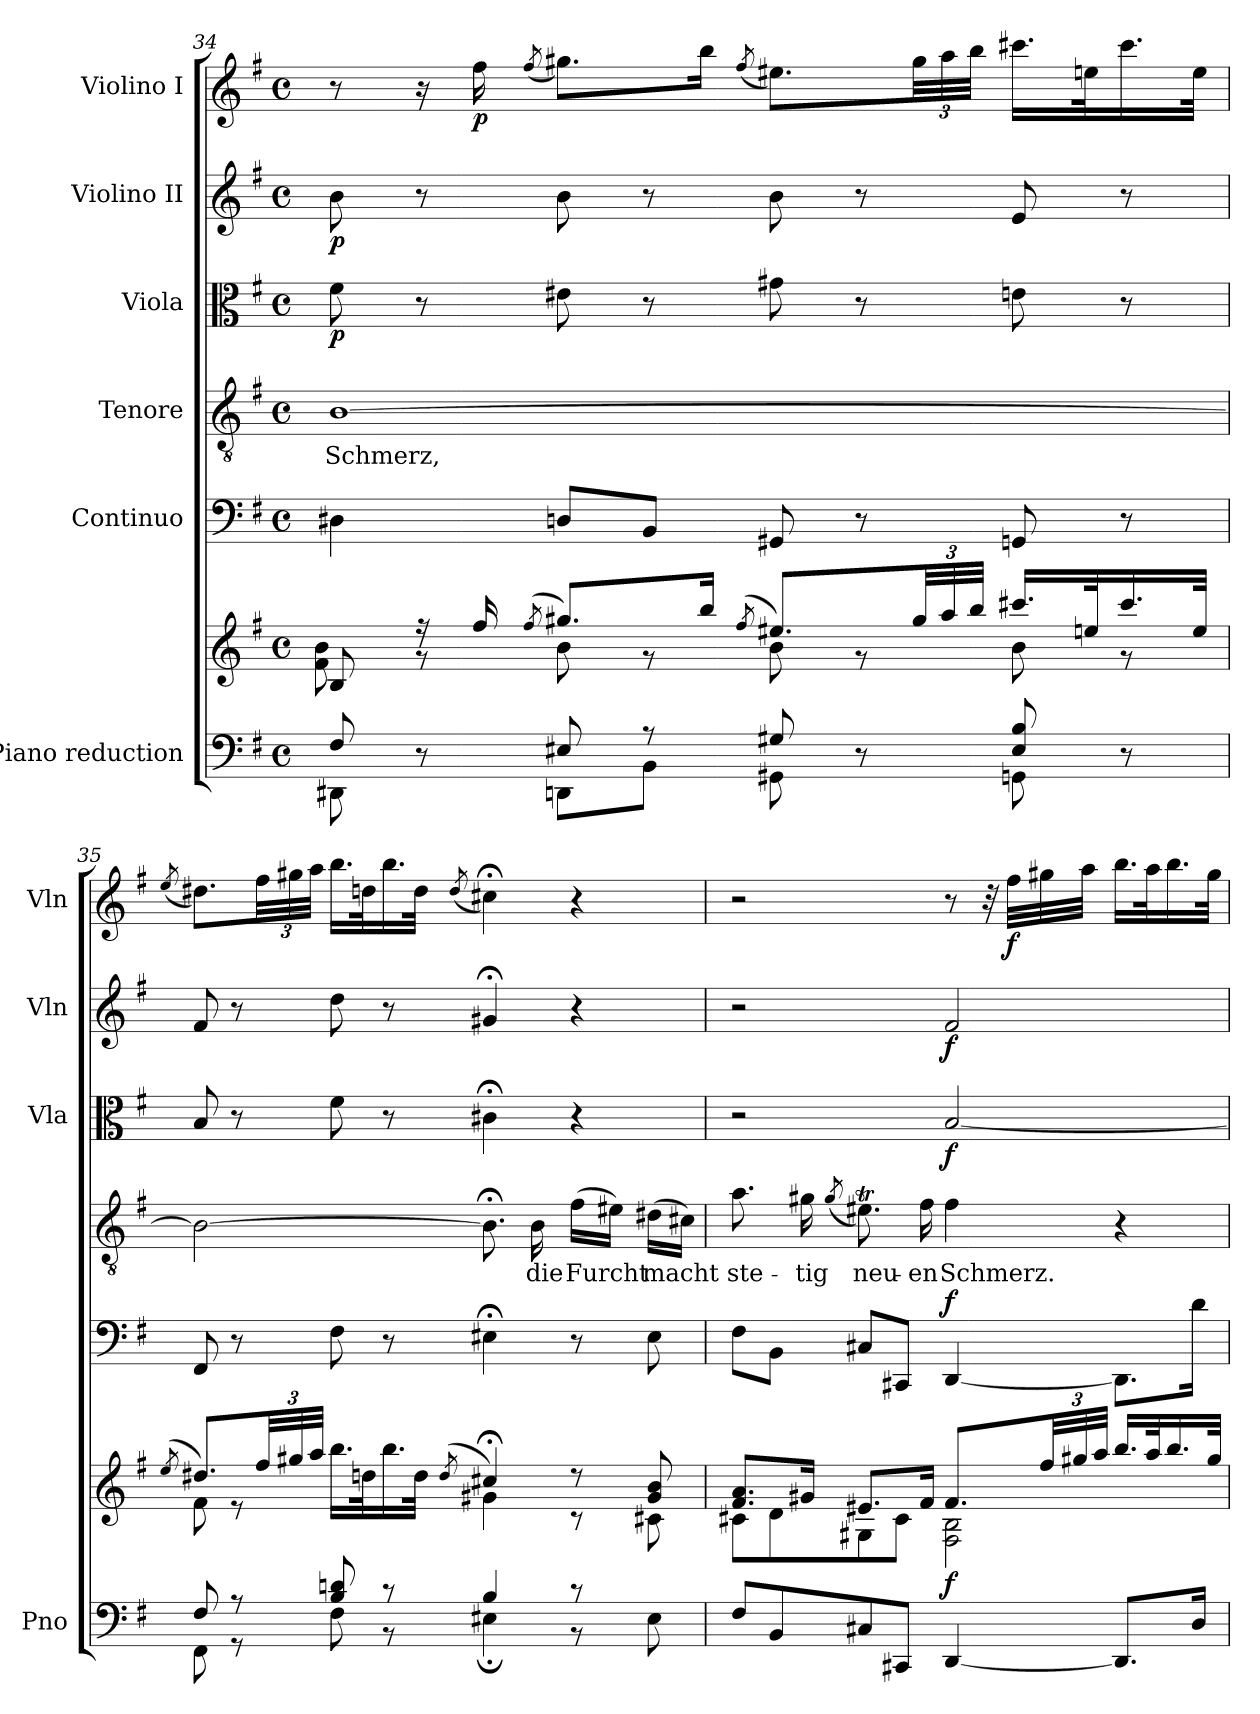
**kern	**kern	**dynam	**kern	**dynam	**kern	**text	**kern	**dynam	**kern	**dynam	**kern	**dynam
*part6	*part6	*part6	*part5	*part5	*part4	*part4	*part3	*part3	*part2	*part2	*part1	*part1
*staff7	*staff6	*staff6/7	*staff5	*staff5	*staff4	*staff4	*staff3	*staff3	*staff2	*staff2	*staff1	*staff1
*I"Piano reduction	*	*	*I"Continuo	*	*I"Tenore	*	*I"Viola	*	*I"Violino II	*	*I"Violino I	*
*I'Pno	*	*	*	*	*	*	*I'Vla	*	*I'Vln	*	*I'Vln	*
*clefF4	*clefG2	*	*clefF4	*	*clefGv2	*	*clefC3	*	*clefG2	*	*clefG2	*
*k[f#]	*k[f#]	*	*k[f#]	*	*k[f#]	*	*k[f#]	*	*k[f#]	*	*k[f#]	*
*M4/4	*M4/4	*	*M4/4	*	*M4/4	*	*M4/4	*	*M4/4	*	*M4/4	*
*met(c)	*met(c)	*	*met(c)	*	*met(c)	*	*met(c)	*	*met(c)	*	*met(c)	*
=34	=34	=34	=34	=34	=34	=34	=34	=34	=34	=34	=34	=34
*^	*^	*	*	*	*	*	*	*	*	*	*	*
!	!	!	!	!	!	!	!	!LO:LY:b	!	!LO:DY:b	!	!LO:DY:b	!	!
8F#/	8DD#X\	8B/	8f#\ 8b\	.	4D#X\	.	[1B	Schmerz,	8f#\	p	8b\	p	8r	.
8r	8ryy	16r	8r	.	.	.	.	.	8r	.	8r	.	16r	.
!	!	!	!	!	!	!	!	!	!	!	!	!	!	!LO:DY:b
.	.	16ff#/	.	.	.	.	.	.	.	.	.	.	16ff#\	p
.	.	(8qff#/	.	.	.	.	.	.	.	.	.	.	(8qff#/	.
8E#X/	8DDn\L	8.gg#X/L)	8b\	.	8Dn/L	.	.	.	8e#X\	.	8b\	.	8.gg#X\L)	.
8r	8BB\J	.	8r	.	8BB/J	.	.	.	8r	.	8r	.	.	.
.	.	16bb/Jk	.	.	.	.	.	.	.	.	.	.	16bb\Jk	.
.	.	(8qff#/	.	.	.	.	.	.	.	.	.	.	(8qff#/	.
8G#X/	8GG#X\	8.ee#X/L)	8b\	.	8GG#X/	.	.	.	8g#X\	.	8b\	.	8.ee#X\L)	.
8r	8ryy	.	8r	.	8r	.	.	.	8r	.	8r	.	.	.
*	*	*Xbrackettup	*	*	*	*	*	*	*	*	*	*	*Xbrackettup	*
.	.	48gg#/LL	.	.	.	.	.	.	.	.	.	.	48gg#\LL	.
.	.	48aa/	.	.	.	.	.	.	.	.	.	.	48aa\	.
.	.	48bb/JJJ	.	.	.	.	.	.	.	.	.	.	48bb\JJJ	.
8E#/ 8B/	8GGn\	16.ccc#X/LL	8b\	.	8GGn/	.	.	.	8en\	.	8e/	.	16.ccc#X\LL	.
.	.	32een/K	.	.	.	.	.	.	.	.	.	.	32een\K	.
8r	8ryy	16.ccc#/	8r	.	8r	.	.	.	8r	.	8r	.	16.ccc#\	.
.	.	32ee/JJk	.	.	.	.	.	.	.	.	.	.	32ee\JJk	.
=35	=35	=35	=35	=35	=35	=35	=35	=35	=35	=35	=35	=35	=35	=35
.	.	(>8qee/	.	.	.	.	.	.	.	.	.	.	(8qee/	.
8F#/	8FF#\	8.dd#X/L)	8f#\	.	8FF#/	.	2B\_	.	8B/	.	8f#/	.	8.dd#X\L)	.
8r	8r	.	8r	.	8r	.	.	.	8r	.	8r	.	.	.
.	.	48ff#/LL	.	.	.	.	.	.	.	.	.	.	48ff#\LL	.
.	.	48gg#X/	.	.	.	.	.	.	.	.	.	.	48gg#X\	.
.	.	48aa/JJJ	.	.	.	.	.	.	.	.	.	.	48aa\JJJ	.
8B/ 8dn/	8F#\	16.bb\LL	4ryy	.	8F#\	.	.	.	8f#\	.	8dd\	.	16.bb\LL	.
.	.	32ddn\K	.	.	.	.	.	.	.	.	.	.	32ddn\K	.
8r	8r	16.bb\	.	.	8r	.	.	.	8r	.	8r	.	16.bb\	.
.	.	32dd\JJk	.	.	.	.	.	.	.	.	.	.	32dd\JJk	.
.	.	(>8qdd/	.	.	.	.	.	.	.	.	.	.	(8qdd/	.
4B/	4E#X;\	4cc#X;</)	4g#X\	.	4E#X;<\	.	8.B;<\]	.	4c#X;<\	.	4g#X;</	.	4cc#X;<\)	.
!	!	!	!	!	!	!	!	!LO:LY:b	!	!	!	!	!	!
.	.	.	.	.	.	.	16B\	die	.	.	.	.	.	.
!	!	!	!	!	!	!	!	!LO:LY:b	!	!	!	!	!	!
8r	8r	8r	8r	.	8r	.	(16f#\LL	Furcht	4r	.	4r	.	4r	.
.	.	.	.	.	.	.	16e#X\JJ)	.	.	.	.	.	.	.
!	!	!	!	!	!	!	!	!LO:LY:b	!	!	!	!	!	!
8ryy	8E#\	8g#/ 8b/	8c#X\	.	8E#\	.	(16d#X\LL	macht	.	.	.	.	.	.
.	.	.	.	.	.	.	16c#X\JJ)	.	.	.	.	.	.	.
*v	*v	*	*	*	*	*	*	*	*	*	*	*	*	*
!!LO:LB:g=z
=36	=36	=36	=36	=36	=36	=36	=36	=36	=36	=36	=36	=36	=36
!	!	!	!	!	!	!	!LO:LY:b	!	!	!	!	!	!
8F#/L	8.f#/ 8.a/L	8c#X\L	.	8F#\L	.	8.a\	ste-	2r	.	2r	.	2r	.
8BB/	.	8d\	.	8BB\J	.	.	.	.	.	.	.	.	.
!	!	!	!	!	!	!	!LO:LY:b	!	!	!	!	!	!
.	16g#X/Jk	.	.	.	.	16g#X\	-tig	.	.	.	.	.	.
.	.	.	.	.	.	(8qg#/	.	.	.	.	.	.	.
!	!	!	!	!	!	!	!LO:LY:b	!	!	!	!	!	!
8C#X/	8.e#X/L	8G#X\	.	8C#X/L	.	8.e#Xt\)	neu-	.	.	.	.	.	.
8CC#X/J	.	8c#\J	.	8CC#X/J	.	.	.	.	.	.	.	.	.
!	!	!	!	!	!	!	!LO:LY:b	!	!	!	!	!	!
.	16f#/Jk	.	.	.	.	16f#\	-en	.	.	.	.	.	.
!	!	!	!LO:DY:b	!	!LO:DY:a	!	!LO:LY:b	!	!LO:DY:b	!	!LO:DY:b	!	!
[<4DD/	8.f#/L	2F#\ 2B\	f	[<4DD/	f	4f#\	Schmerz.	[2B/	f	2f#/	f	8r	.
.	.	.	.	.	.	.	.	.	.	.	.	32r	.
!	!	!	!	!	!	!	!	!	!	!	!	!	!LO:DY:b
.	.	.	.	.	.	.	.	.	.	.	.	32ff#\LLL	f
.	48ff#/LL	.	.	.	.	.	.	.	.	.	.	32gg#X\	.
.	48gg#X/	.	.	.	.	.	.	.	.	.	.	.	.
.	.	.	.	.	.	.	.	.	.	.	.	32aa\JJJ	.
.	48aa/JJJ	.	.	.	.	.	.	.	.	.	.	.	.
8.DD/L]	16.bb/LL	.	.	8.DD\L]	.	4r	.	.	.	.	.	16.bb\LL	.
.	32aa/K	.	.	.	.	.	.	.	.	.	.	32aa\K	.
.	16.bb/	.	.	.	.	.	.	.	.	.	.	16.bb\	.
16D/Jk	.	.	.	16d\Jk	.	.	.	.	.	.	.	.	.
.	32gg#/JJk	.	.	.	.	.	.	.	.	.	.	32gg#\JJk	.
*	*v	*v	*	*	*	*	*	*	*	*	*	*	*
=	=	=	=	=	=	=	=	=	=	=	=	=
*-	*-	*-	*-	*-	*-	*-	*-	*-	*-	*-	*-	*-
